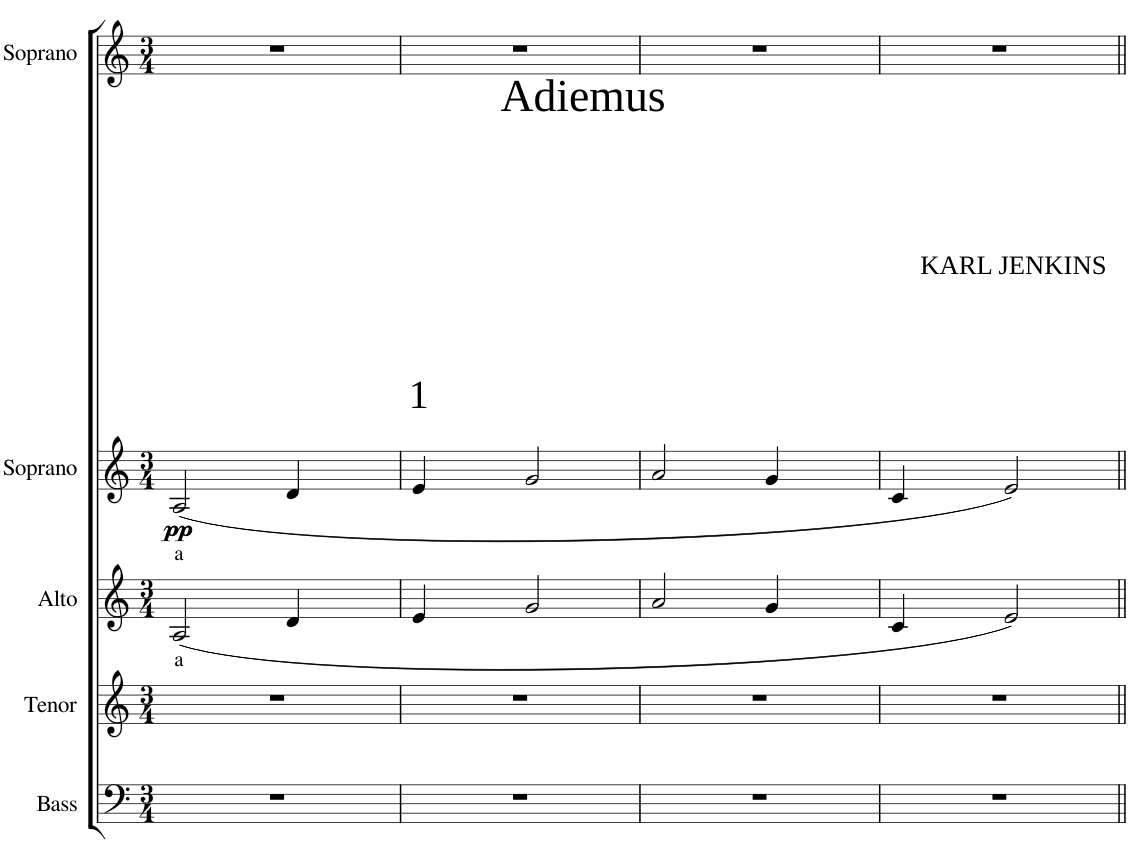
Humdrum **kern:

**kern	**kern	**kern	**text	**kern	**text	**dynam	**kern
*part5	*part4	*part3	*part3	*part2	*part2	*part2	*part1
*staff5	*staff4	*staff3	*staff3	*staff2	*staff2	*staff2	*staff1
*I"Bass	*I"Tenor	*I"Alto	*	*I"Soprano	*	*	*I"Soprano
*I'B.	*I'T.	*I'A.	*	*I'S.2	*	*	*I'S.1
*clefF4	*clefG2	*clefG2	*	*clefG2	*	*	*clefG2
*k[]	*k[]	*k[]	*	*k[]	*	*	*k[]
*M3/4	*M3/4	*M3/4	*	*M3/4	*	*	*M3/4
=1	=1	=1	=1	=1	=1	=1	=1
!	!	!	!LO:LY:b	!	!LO:LY:b	!LO:DY:b	!
!	!	!	!	!	!	!LO:DY:n=1:b	!
2.r	2.r	(2A/	a	(2A/	a	pp pp	2.r
.	.	4d/	.	4d/	.	.	.
=2	=2	=2	=2	=2	=2	=2	=2
!	!	!	!	!LO:TX:a:t=1	!	!	!
2.r	2.r	4e/	.	4e/	.	.	2.r
!	!	!	!	!LO:TX:a:t=Adiemus	!	!	!
.	.	2g/	.	2g/	.	.	.
=3	=3	=3	=3	=3	=3	=3	=3
2.r	2.r	2a/	.	2a/	.	.	2.r
.	.	4g/	.	4g/	.	.	.
=4	=4	=4	=4	=4	=4	=4	=4
!	!	!	!	!LO:TX:a:t=KARL JENKINS	!	!	!
2.r	2.r	4c/	.	4c/	.	.	2.r
.	.	2e/)	.	2e/)	.	.	.
=||	=||	=||	=||	=||	=||	=||	=||
*-	*-	*-	*-	*-	*-	*-	*-
